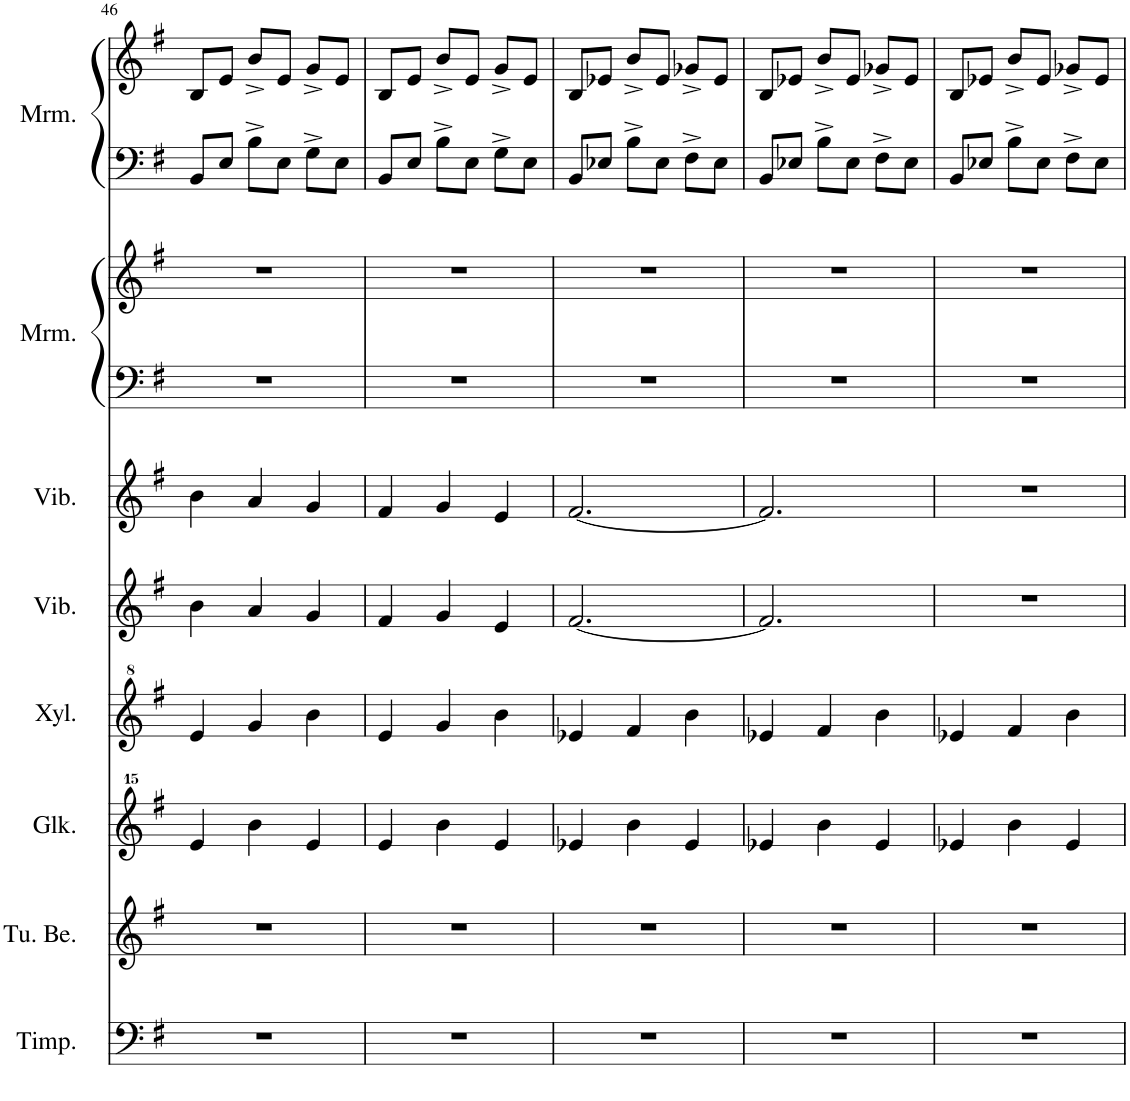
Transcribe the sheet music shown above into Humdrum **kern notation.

**kern	**kern	**kern	**kern	**kern	**kern	**kern	**kern	**kern	**kern
*part8	*part7	*part6	*part5	*part4	*part3	*part2	*part2	*part1	*part1
*staff10	*staff9	*staff8	*staff7	*staff6	*staff5	*staff4	*staff3	*staff2	*staff1
*I"Timpani	*I"Tubular Bells	*I"Glockenspiel	*I"Xylophone	*I"Vibraphone	*I"Vibraphone	*I"Marimba	*	*I"Marimba	*
*I'Timp.	*I'Tu. Be.	*I'Glk.	*I'Xyl.	*I'Vib.	*I'Vib.	*I'Mrm.	*	*I'Mrm.	*
!!LO:PB:g=z
*clefF4	*clefG2	*clefG^^2	*clefG^2	*clefG2	*clefG2	*clefF4	*clefG2	*clefF4	*clefG2
*k[f#]	*k[f#]	*k[f#]	*k[f#]	*k[f#]	*k[f#]	*k[f#]	*k[f#]	*k[f#]	*k[f#]
*M3/4	*M3/4	*M3/4	*M3/4	*M3/4	*M3/4	*M3/4	*M3/4	*M3/4	*M3/4
=46	=46	=46	=46	=46	=46	=46	=46	=46	=46
2.r	2.r	4eee/	4ee/	4b\	4b\	2.r	2.r	8BB/L	8B/L
.	.	.	.	.	.	.	.	8E/J	8e/J
.	.	4bbb\	4gg/	4a/	4a/	.	.	8B^\L	8b^/L
.	.	.	.	.	.	.	.	8E\J	8e/J
.	.	4eee/	4bb\	4g/	4g/	.	.	8G^\L	8g^/L
.	.	.	.	.	.	.	.	8E\J	8e/J
=47	=47	=47	=47	=47	=47	=47	=47	=47	=47
2.r	2.r	4eee/	4ee/	4f#/	4f#/	2.r	2.r	8BB/L	8B/L
.	.	.	.	.	.	.	.	8E/J	8e/J
.	.	4bbb\	4gg/	4g/	4g/	.	.	8B^\L	8b^/L
.	.	.	.	.	.	.	.	8E\J	8e/J
.	.	4eee/	4bb\	4e/	4e/	.	.	8G^\L	8g^/L
.	.	.	.	.	.	.	.	8E\J	8e/J
=48	=48	=48	=48	=48	=48	=48	=48	=48	=48
2.r	2.r	4eee-X/	4ee-X/	[2.f#/	[2.f#/	2.r	2.r	8BB/L	8B/L
.	.	.	.	.	.	.	.	8E-X/J	8e-X/J
.	.	4bbb\	4ff#/	.	.	.	.	8B^\L	8b^/L
.	.	.	.	.	.	.	.	8E-\J	8e-/J
.	.	4eee-/	4bb\	.	.	.	.	8F#^\L	8g-X^/L
.	.	.	.	.	.	.	.	8E-\J	8e-/J
=49	=49	=49	=49	=49	=49	=49	=49	=49	=49
2.r	2.r	4eee-X/	4ee-X/	2.f#/]	2.f#/]	2.r	2.r	8BB/L	8B/L
.	.	.	.	.	.	.	.	8E-X/J	8e-X/J
.	.	4bbb\	4ff#/	.	.	.	.	8B^\L	8b^/L
.	.	.	.	.	.	.	.	8E-\J	8e-/J
.	.	4eee-/	4bb\	.	.	.	.	8F#^\L	8g-X^/L
.	.	.	.	.	.	.	.	8E-\J	8e-/J
=50	=50	=50	=50	=50	=50	=50	=50	=50	=50
2.r	2.r	4eee-X/	4ee-X/	2.r	2.r	2.r	2.r	8BB/L	8B/L
.	.	.	.	.	.	.	.	8E-X/J	8e-X/J
.	.	4bbb\	4ff#/	.	.	.	.	8B^\L	8b^/L
.	.	.	.	.	.	.	.	8E-\J	8e-/J
.	.	4eee-/	4bb\	.	.	.	.	8F#^\L	8g-X^/L
.	.	.	.	.	.	.	.	8E-\J	8e-/J
=	=	=	=	=	=	=	=	=	=
*-	*-	*-	*-	*-	*-	*-	*-	*-	*-
